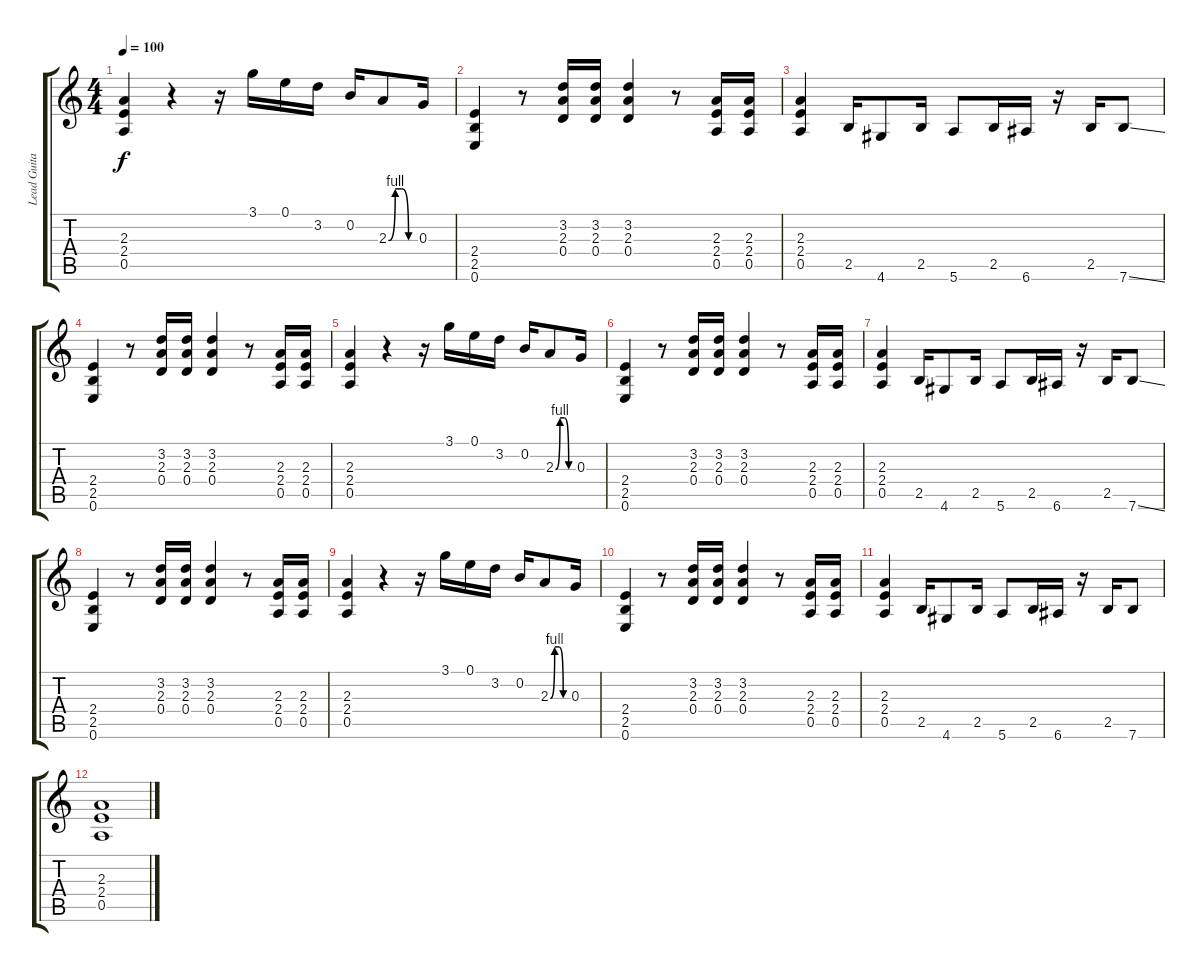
\track ("Lead Guitar" "Lead Guita") {instrument distortionguitar}
\staff {score tabs}
\tuning (E4 B3 G3 D3 A2 E2) {hide}
\ts (4 4)
\tempo 100
\clef g2
\ks c
(2.3 2.4 0.5).4{dy f} r.4 r.16 3.1.16 0.1.16 3.2.16 0.2.16 2.3{be (custom 0 0 15 4 30 4 45 0 60 0)}.8 0.3.16 |
(2.4 2.5 0.6).4 r.8 (3.2 2.3 0.4).16 (3.2 2.3 0.4).16 (3.2 2.3 0.4).4 r.8 (2.3 2.4 0.5).16 (2.3 2.4 0.5).16 |
(2.3 2.4 0.5).4 2.5.16 4.6.8 2.5.16 5.6.8 2.5.16 6.6.16 r.16 2.5.16 7.6{ss}.8 |
(2.4 2.5 0.6).4 r.8 (3.2 2.3 0.4).16 (3.2 2.3 0.4).16 (3.2 2.3 0.4).4 r.8 (2.3 2.4 0.5).16 (2.3 2.4 0.5).16 |
(2.3 2.4 0.5).4 r.4 r.16 3.1.16 0.1.16 3.2.16 0.2.16 2.3{be (custom 0 0 15 4 30 4 45 0 60 0)}.8 0.3.16 |
(2.4 2.5 0.6).4 r.8 (3.2 2.3 0.4).16 (3.2 2.3 0.4).16 (3.2 2.3 0.4).4 r.8 (2.3 2.4 0.5).16 (2.3 2.4 0.5).16 |
(2.3 2.4 0.5).4 2.5.16 4.6.8 2.5.16 5.6.8 2.5.16 6.6.16 r.16 2.5.16 7.6{ss}.8 |
(2.4 2.5 0.6).4 r.8 (3.2 2.3 0.4).16 (3.2 2.3 0.4).16 (3.2 2.3 0.4).4 r.8 (2.3 2.4 0.5).16 (2.3 2.4 0.5).16 |
(2.3 2.4 0.5).4 r.4 r.16 3.1.16 0.1.16 3.2.16 0.2.16 2.3{be (custom 0 0 15 4 30 4 45 0 60 0)}.8 0.3.16 |
(2.4 2.5 0.6).4 r.8 (3.2 2.3 0.4).16 (3.2 2.3 0.4).16 (3.2 2.3 0.4).4 r.8 (2.3 2.4 0.5).16 (2.3 2.4 0.5).16 |
(2.3 2.4 0.5).4 2.5.16 4.6.8 2.5.16 5.6.8 2.5.16 6.6.16 r.16 2.5.16 7.6.8 |
(2.3 2.4 0.5).1
